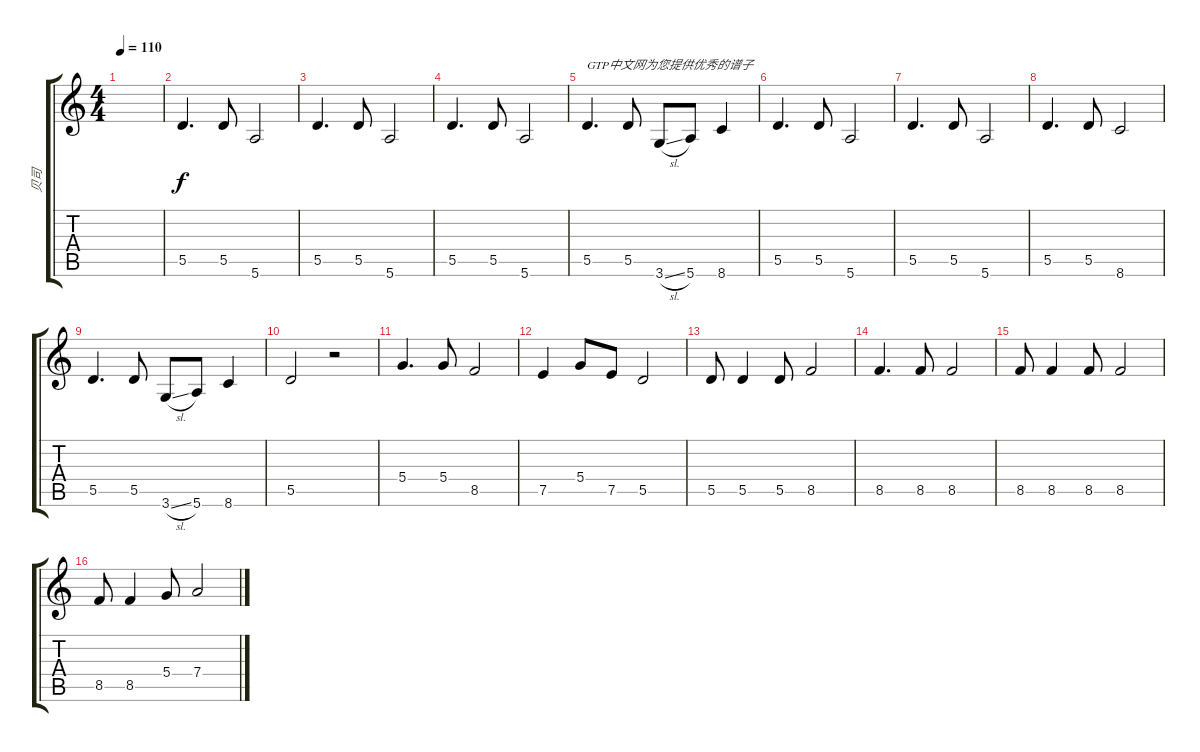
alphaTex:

\track ("贝司" "贝司") {instrument electricbasspick}
\staff {score tabs}
\tuning (E4 B3 G3 D3 A2 E2) {hide}
\ts (4 4)
\tempo 110
\clef g2
\ks c
|
5.5.4{d} 5.5.8 5.6.2 |
5.5.4{d} 5.5.8 5.6.2 |
5.5.4{d} 5.5.8 5.6.2 |
5.5.4{d txt "GTP中文网为您提供优秀的谱子"} 5.5.8 3.6{sl}.8 5.6.8 8.6.4 |
5.5.4{d} 5.5.8 5.6.2 |
5.5.4{d} 5.5.8 5.6.2 |
5.5.4{d} 5.5.8 8.6.2 |
5.5.4{d} 5.5.8 3.6{sl}.8 5.6.8 8.6.4 |
5.5.2 r.2 |
5.4.4{d} 5.4.8 8.5.2 |
7.5.4 5.4.8 7.5.8 5.5.2 |
5.5.8 5.5.4 5.5.8 8.5.2 |
8.5.4{d} 8.5.8 8.5.2 |
8.5.8 8.5.4 8.5.8 8.5.2 |
8.5.8 8.5.4 5.4.8 7.4.2
